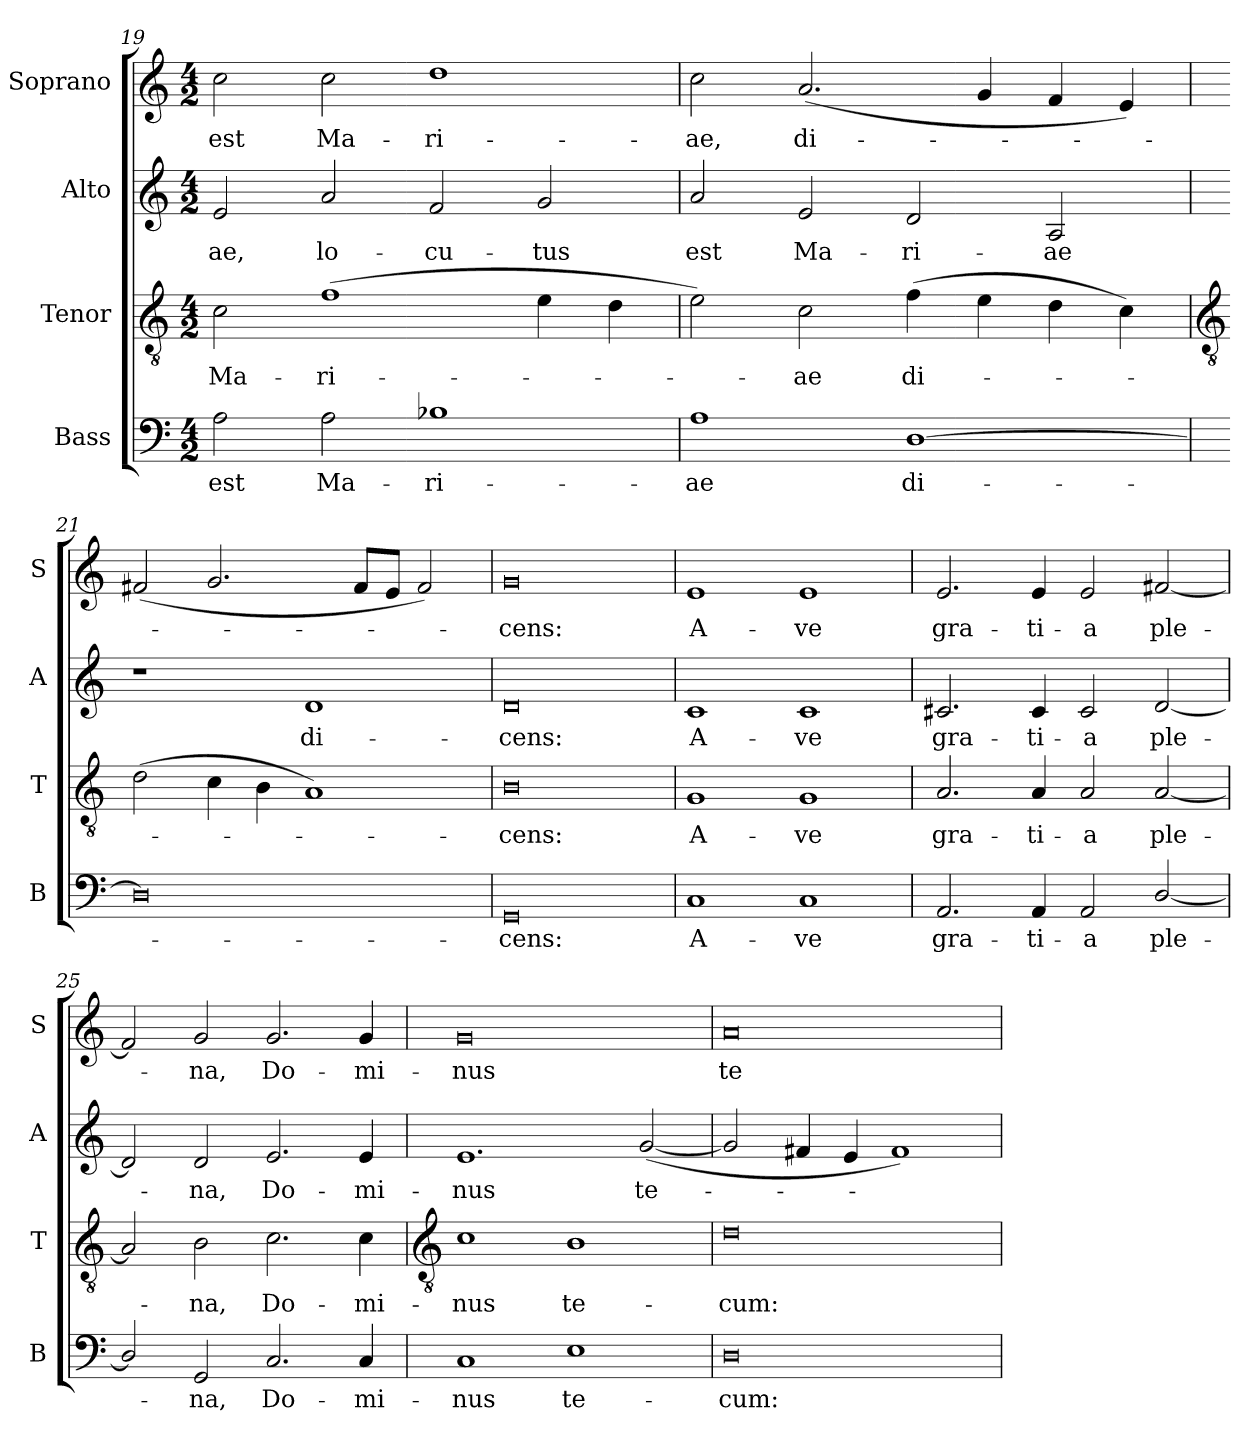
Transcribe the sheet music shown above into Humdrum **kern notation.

**kern	**text	**kern	**text	**kern	**text	**kern	**text
*part4	*part4	*part3	*part3	*part2	*part2	*part1	*part1
*staff4	*staff4	*staff3	*staff3	*staff2	*staff2	*staff1	*staff1
*I"Bass	*	*I"Tenor	*	*I"Alto	*	*I"Soprano	*
*I'B	*	*I'T	*	*I'A	*	*I'S	*
*clefF4	*	*clefGv2	*	*clefG2	*	*clefG2	*
*k[]	*	*k[]	*	*k[]	*	*k[]	*
*C:	*	*C:	*	*C:	*	*C:	*
*M4/2	*	*M4/2	*	*M4/2	*	*M4/2	*
=19	=19	=19	=19	=19	=19	=19	=19
!	!LO:LY:b	!	!LO:LY:b	!	!LO:LY:b	!	!LO:LY:b
2A	est	2c	Ma-	2e	-ae,	2cc	est
!	!LO:LY:b	!	!LO:LY:b	!	!LO:LY:b	!	!LO:LY:b
2A	Ma-	(>1f	-ri-	2a	lo-	2cc	Ma-
!	!LO:LY:b	!	!	!	!LO:LY:b	!	!LO:LY:b
1B-X	-ri-	.	.	2f	-cu-	1dd	-ri-
!	!	!	!	!	!LO:LY:b	!	!
.	.	4e	.	2g	-tus	.	.
.	.	4d	.	.	.	.	.
=20	=20	=20	=20	=20	=20	=20	=20
!	!LO:LY:b	!	!	!	!LO:LY:b	!	!LO:LY:b
1A	-ae	2e)	.	2a	est	2cc	-ae,
!	!	!	!LO:LY:b	!	!LO:LY:b	!	!LO:LY:b
.	.	2c	ae	2e	Ma-	(<2.a	di-
!	!LO:LY:b	!	!LO:LY:b	!	!LO:LY:b	!	!
[1D	di-	(>4f	di-	2d	-ri-	.	.
.	.	4e	.	.	.	4g	.
!	!	!	!	!	!LO:LY:b	!	!
.	.	4d	.	2A	-ae	4f	.
.	.	4c)	.	.	.	4e)	.
!!LO:LB:g=z
=21	=21	=21	=21	=21	=21	=21	=21
*	*	*clefGv2	*	*	*	*	*
0D]	.	(>2d	.	1r	.	(<2f#X	.
.	.	4c	.	.	.	2.g	.
.	.	4B	.	.	.	.	.
!	!	!	!	!	!LO:LY:b	!	!
.	.	1A)	.	1d	di-	.	.
.	.	.	.	.	.	8f#L	.
.	.	.	.	.	.	8eJ	.
.	.	.	.	.	.	2f#)	.
=22	=22	=22	=22	=22	=22	=22	=22
!	!LO:LY:b	!	!LO:LY:b	!	!LO:LY:b	!	!LO:LY:b
0GG	cens:	0B	cens:	0d	-cens:	0g	cens:
=23	=23	=23	=23	=23	=23	=23	=23
!	!LO:LY:b	!	!LO:LY:b	!	!LO:LY:b	!	!LO:LY:b
1C	A-	1G	A-	1c	A-	1e	A-
!	!LO:LY:b	!	!LO:LY:b	!	!LO:LY:b	!	!LO:LY:b
1C	-ve	1G	-ve	1c	-ve	1e	-ve
=24	=24	=24	=24	=24	=24	=24	=24
!	!LO:LY:b	!	!LO:LY:b	!	!LO:LY:b	!	!LO:LY:b
2.AA	gra-	2.A	gra-	2.c#X	gra-	2.e	gra-
!	!LO:LY:b	!	!LO:LY:b	!	!LO:LY:b	!	!LO:LY:b
4AA	-ti-	4A	-ti-	4c#	-ti-	4e	-ti-
!	!LO:LY:b	!	!LO:LY:b	!	!LO:LY:b	!	!LO:LY:b
2AA	-a	2A	-a	2c#	-a	2e	-a
!	!LO:LY:b	!	!LO:LY:b	!	!LO:LY:b	!	!LO:LY:b
[2D/	ple-	[2A	ple-	[2d	ple-	[2f#X	ple-
=25	=25	=25	=25	=25	=25	=25	=25
2D/]	.	2A]	.	2d]	.	2f#]	.
!	!LO:LY:b	!	!LO:LY:b	!	!LO:LY:b	!	!LO:LY:b
2GG	na,	2B	na,	2d	na,	2g	na,
!	!LO:LY:b	!	!LO:LY:b	!	!LO:LY:b	!	!LO:LY:b
2.C	Do-	2.c	Do-	2.e	Do-	2.g	Do-
!	!LO:LY:b	!	!LO:LY:b	!	!LO:LY:b	!	!LO:LY:b
4C	-mi-	4c	-mi-	4e	-mi-	4g	-mi-
!!LO:LB:g=z
=26	=26	=26	=26	=26	=26	=26	=26
*	*	*clefGv2	*	*	*	*	*
!	!LO:LY:b	!	!LO:LY:b	!	!LO:LY:b	!	!LO:LY:b
1C	-nus	1c	-nus	1.e	-nus	0g	-nus
!	!LO:LY:b	!	!LO:LY:b	!	!	!	!
1E	te-	1B	te-	.	.	.	.
!	!	!	!	!	!LO:LY:b	!	!
.	.	.	.	(<[2g	te-	.	.
=27	=27	=27	=27	=27	=27	=27	=27
!	!LO:LY:b	!	!LO:LY:b	!	!	!	!LO:LY:b
0D	-cum:	0d	-cum:	2g]	.	0a	te-
.	.	.	.	4f#X	.	.	.
.	.	.	.	4e	.	.	.
.	.	.	.	1f#)	.	.	.
=	=	=	=	=	=	=	=
*-	*-	*-	*-	*-	*-	*-	*-
